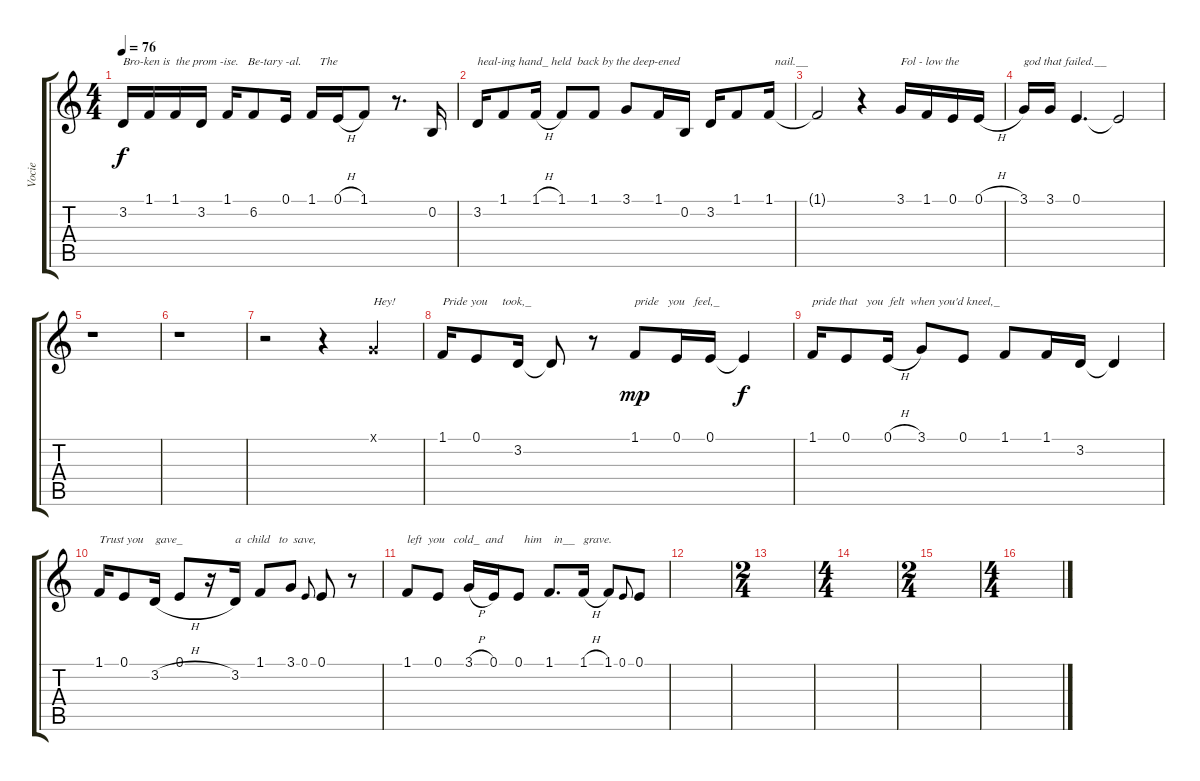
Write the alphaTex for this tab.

\track ("Vocie" "Vocie") {instrument violin}
\staff {score tabs}
\tuning (E4 B3 G3 D3 A2 E2) {hide}
\ts (4 4)
\tempo 76
\clef g2
\ks c
3.2.16{txt "Bro-ken is  the prom -ise.   Be-tary -al.      The" dy f} 1.1.16 1.1.16 3.2.16 1.1.16 6.2.8 0.1.16 1.1.16 0.1{h}.16 1.1.8 r.8{d} 0.2.16 |
3.2.16{txt "heal-ing hand_ held  back by the deep-ened       "} 1.1.8 1.1{h}.16 1.1.8 1.1.8 3.1.8 1.1.16 0.2.16 3.2.16 1.1.8 1.1.16{txt "  nail.__"} |
1.1{t}.2 r.4 3.1.16{txt "Fol - low the"} 1.1.16 0.1.16 0.1{h}.16 |
3.1.16{txt "god that failed.__"} 3.1.16 0.1.4{d} 0.1{t}.2 |
r.1 |
r.1 |
r.2 r.4 3.1{x}.4{txt "Hey!"} |
1.1.16{txt "Pride you     took,_  "} 0.1.8 3.2.16 3.2{t}.8 r.8 1.1.8{txt "pride   you   feel,_" dy mp} 0.1.16 0.1.16 0.1{t}.4{dy f} |
1.1.16{txt "pride that   you  felt  when you'd kneel,_"} 0.1.8 0.1{h}.16 3.1.8 0.1.8 1.1.8 1.1.16 3.2.16 3.2{t}.4 |
1.1.16{txt "Trust you    gave_    "} 0.1.8 3.2{h}.16 0.1.8 r.16 3.2.16{txt "a  child   to  save,"} 1.1.8 3.1.8 0.1.8{gr onbeat} 0.1.8 r.8 |
1.1.8{txt "left  you   cold_  and       him    in__   grave."} 0.1.8 3.1{h}.16 0.1.16 0.1.8 1.1.8{d} 1.1{h}.16 1.1.8 0.1.8{gr onbeat} 0.1.8 |
|
\ts (2 4)
|
\ts (4 4)
|
\ts (2 4)
|
\ts (4 4)
